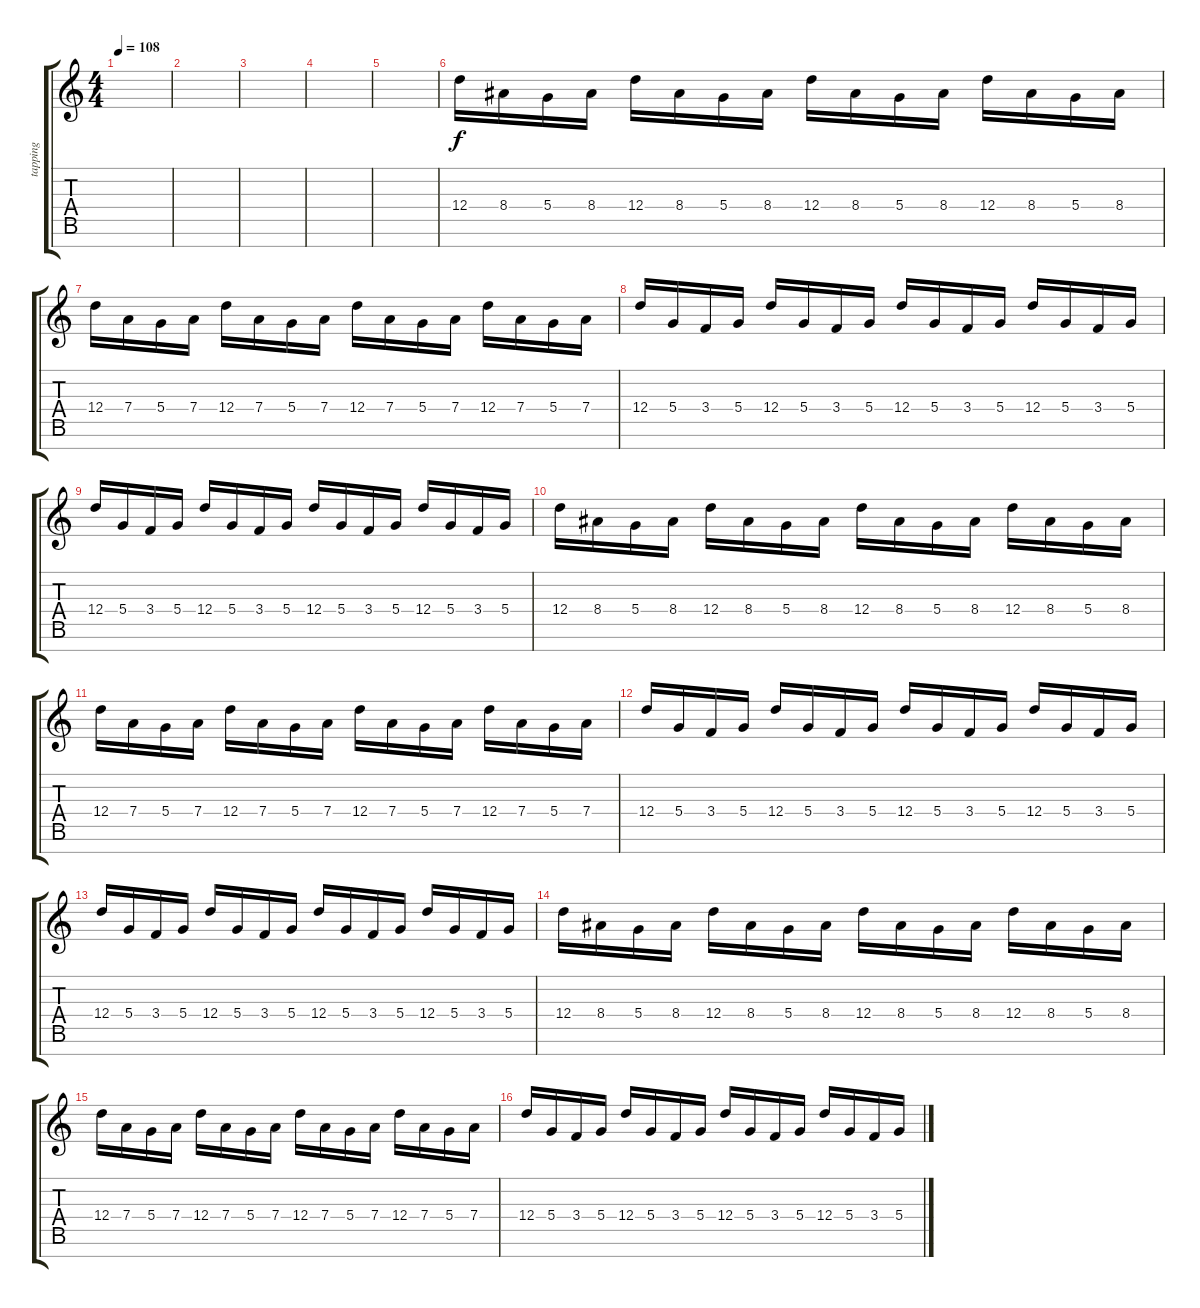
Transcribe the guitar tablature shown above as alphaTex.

\track ("tapping" "tapping") {instrument distortionguitar}
\staff {score tabs}
\tuning (E4 B3 G3 D3 A2 E2 B1) {hide}
\ts (4 4)
\tempo 108
\clef g2
\ks c
|
|
|
|
|
12.4.16 8.4.16 5.4.16 8.4.16 12.4.16 8.4.16 5.4.16 8.4.16 12.4.16 8.4.16 5.4.16 8.4.16 12.4.16 8.4.16 5.4.16 8.4.16 |
12.4.16 7.4.16 5.4.16 7.4.16 12.4.16 7.4.16 5.4.16 7.4.16 12.4.16 7.4.16 5.4.16 7.4.16 12.4.16 7.4.16 5.4.16 7.4.16 |
12.4.16 5.4.16 3.4.16 5.4.16 12.4.16 5.4.16 3.4.16 5.4.16 12.4.16 5.4.16 3.4.16 5.4.16 12.4.16 5.4.16 3.4.16 5.4.16 |
12.4.16 5.4.16 3.4.16 5.4.16 12.4.16 5.4.16 3.4.16 5.4.16 12.4.16 5.4.16 3.4.16 5.4.16 12.4.16 5.4.16 3.4.16 5.4.16 |
12.4.16 8.4.16 5.4.16 8.4.16 12.4.16 8.4.16 5.4.16 8.4.16 12.4.16 8.4.16 5.4.16 8.4.16 12.4.16 8.4.16 5.4.16 8.4.16 |
12.4.16 7.4.16 5.4.16 7.4.16 12.4.16 7.4.16 5.4.16 7.4.16 12.4.16 7.4.16 5.4.16 7.4.16 12.4.16 7.4.16 5.4.16 7.4.16 |
12.4.16 5.4.16 3.4.16 5.4.16 12.4.16 5.4.16 3.4.16 5.4.16 12.4.16 5.4.16 3.4.16 5.4.16 12.4.16 5.4.16 3.4.16 5.4.16 |
12.4.16 5.4.16 3.4.16 5.4.16 12.4.16 5.4.16 3.4.16 5.4.16 12.4.16 5.4.16 3.4.16 5.4.16 12.4.16 5.4.16 3.4.16 5.4.16 |
12.4.16 8.4.16 5.4.16 8.4.16 12.4.16 8.4.16 5.4.16 8.4.16 12.4.16 8.4.16 5.4.16 8.4.16 12.4.16 8.4.16 5.4.16 8.4.16 |
12.4.16 7.4.16 5.4.16 7.4.16 12.4.16 7.4.16 5.4.16 7.4.16 12.4.16 7.4.16 5.4.16 7.4.16 12.4.16 7.4.16 5.4.16 7.4.16 |
12.4.16 5.4.16 3.4.16 5.4.16 12.4.16 5.4.16 3.4.16 5.4.16 12.4.16 5.4.16 3.4.16 5.4.16 12.4.16 5.4.16 3.4.16 5.4.16
